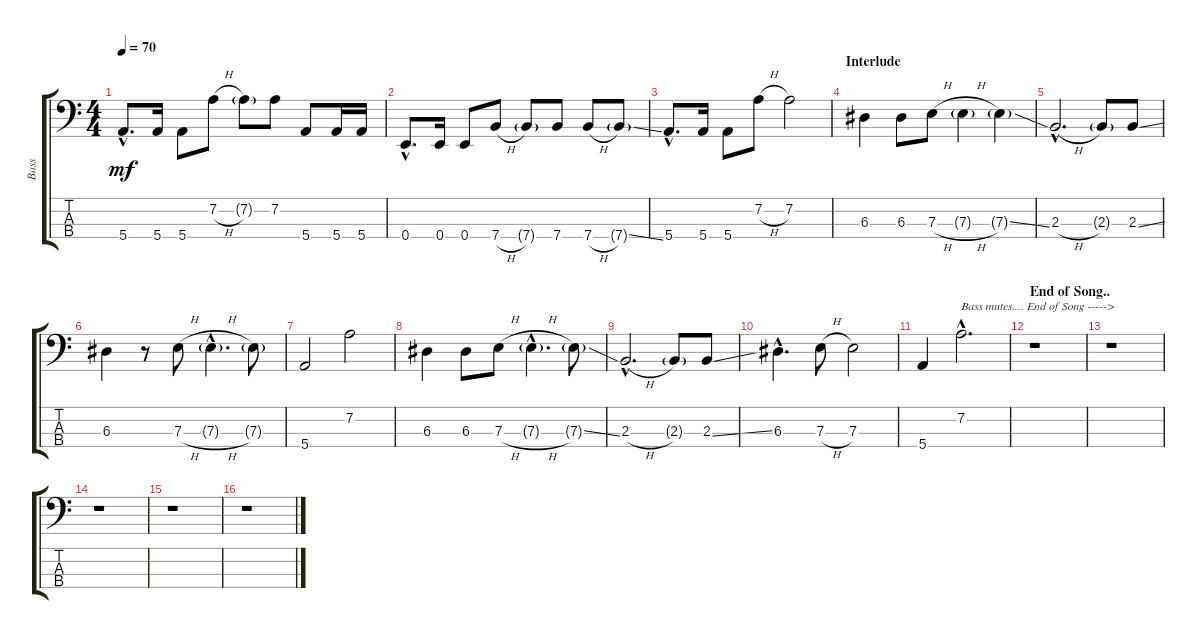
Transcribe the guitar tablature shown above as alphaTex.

\track ("Bass" "Bass") {instrument electricbassfinger}
\staff {score tabs}
\tuning (G2 D2 A1 E1) {hide}
\ts (4 4)
\tempo 70
\clef f4
\ks c
5.4{hac}.8{d dy mf} 5.4.16 5.4.8 7.2{h}.8 7.2{g}.8 7.2.8 5.4.8 5.4.16 5.4.16 |
0.4{hac}.8{d} 0.4.16 0.4.8 7.4{h}.8 7.4{g}.8 7.4.8 7.4{h}.8 7.4{ss g}.8 |
5.4{hac}.8{d} 5.4.16 5.4.8 7.2{h}.8 7.2.2 |
\section ("" "Interlude")
6.3.4 6.3.8 7.3{h}.8 7.3{h g}.4 7.3{ss g}.4 |
2.3{h hac}.2{d} 2.3{g}.8 2.3{ss}.8 |
6.3.4 r.8 7.3{h}.8 7.3{h g hac}.4{d} 7.3{g}.8 |
5.4.2 7.2.2 |
6.3.4 6.3.8 7.3{h}.8 7.3{h g hac}.4{d} 7.3{ss g}.8 |
2.3{h hac}.2{d} 2.3{g}.8 2.3{ss}.8 |
6.3{hac}.4{d} 7.3{h}.8 7.3.2 |
5.4.4 7.2{hac}.2{d txt "Bass mutes.... End of Song ----->"} |
\section ("" "End of Song..")
r.1 |
r.1 |
r.1 |
r.1 |
r.1
